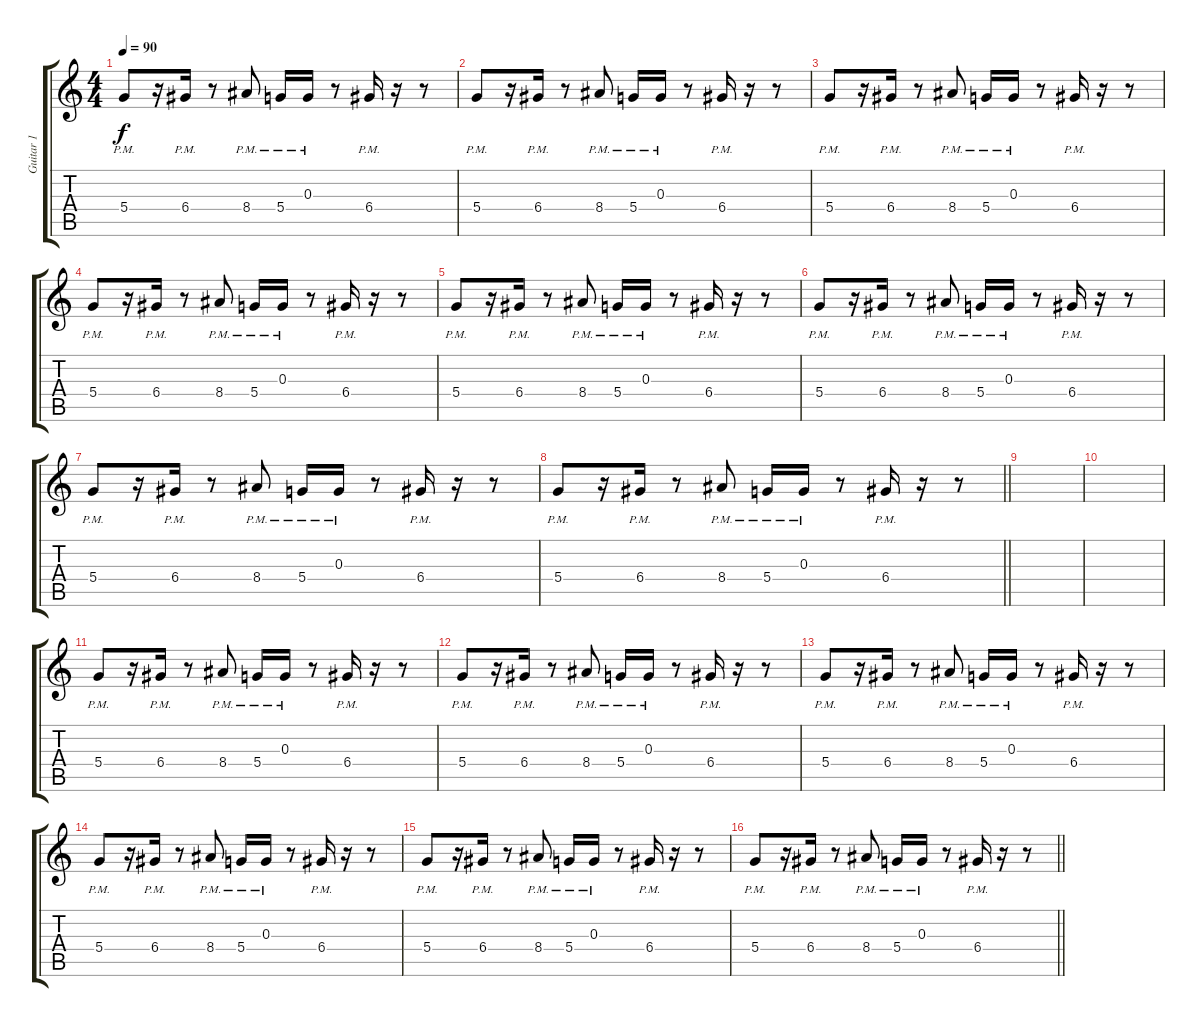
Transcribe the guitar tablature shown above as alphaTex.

\track ("Guitar 1" "Guitar 1") {instrument electricguitarjazz}
\staff {score tabs}
\tuning (E4 B3 G3 D3 A2 E2) {hide}
\ts (4 4)
\tempo 90
\clef g2
\ks c
5.4{pm}.8{dy f} r.16 6.4{pm}.16 r.8 8.4{pm}.8 5.4{pm}.16 0.3{pm}.16 r.8 6.4{pm}.16 r.16 r.8 |
5.4{pm}.8 r.16 6.4{pm}.16 r.8 8.4{pm}.8 5.4{pm}.16 0.3{pm}.16 r.8 6.4{pm}.16 r.16 r.8 |
5.4{pm}.8 r.16 6.4{pm}.16 r.8 8.4{pm}.8 5.4{pm}.16 0.3{pm}.16 r.8 6.4{pm}.16 r.16 r.8 |
5.4{pm}.8 r.16 6.4{pm}.16 r.8 8.4{pm}.8 5.4{pm}.16 0.3{pm}.16 r.8 6.4{pm}.16 r.16 r.8 |
5.4{pm}.8 r.16 6.4{pm}.16 r.8 8.4{pm}.8 5.4{pm}.16 0.3{pm}.16 r.8 6.4{pm}.16 r.16 r.8 |
5.4{pm}.8 r.16 6.4{pm}.16 r.8 8.4{pm}.8 5.4{pm}.16 0.3{pm}.16 r.8 6.4{pm}.16 r.16 r.8 |
5.4{pm}.8 r.16 6.4{pm}.16 r.8 8.4{pm}.8 5.4{pm}.16 0.3{pm}.16 r.8 6.4{pm}.16 r.16 r.8 |
\barLineRight lightlight
5.4{pm}.8 r.16 6.4{pm}.16 r.8 8.4{pm}.8 5.4{pm}.16 0.3{pm}.16 r.8 6.4{pm}.16 r.16 r.8 |
|
|
5.4{pm}.8 r.16 6.4{pm}.16 r.8 8.4{pm}.8 5.4{pm}.16 0.3{pm}.16 r.8 6.4{pm}.16 r.16 r.8 |
5.4{pm}.8 r.16 6.4{pm}.16 r.8 8.4{pm}.8 5.4{pm}.16 0.3{pm}.16 r.8 6.4{pm}.16 r.16 r.8 |
5.4{pm}.8 r.16 6.4{pm}.16 r.8 8.4{pm}.8 5.4{pm}.16 0.3{pm}.16 r.8 6.4{pm}.16 r.16 r.8 |
5.4{pm}.8 r.16 6.4{pm}.16 r.8 8.4{pm}.8 5.4{pm}.16 0.3{pm}.16 r.8 6.4{pm}.16 r.16 r.8 |
5.4{pm}.8 r.16 6.4{pm}.16 r.8 8.4{pm}.8 5.4{pm}.16 0.3{pm}.16 r.8 6.4{pm}.16 r.16 r.8 |
\barLineRight lightlight
5.4{pm}.8 r.16 6.4{pm}.16 r.8 8.4{pm}.8 5.4{pm}.16 0.3{pm}.16 r.8 6.4{pm}.16 r.16 r.8
